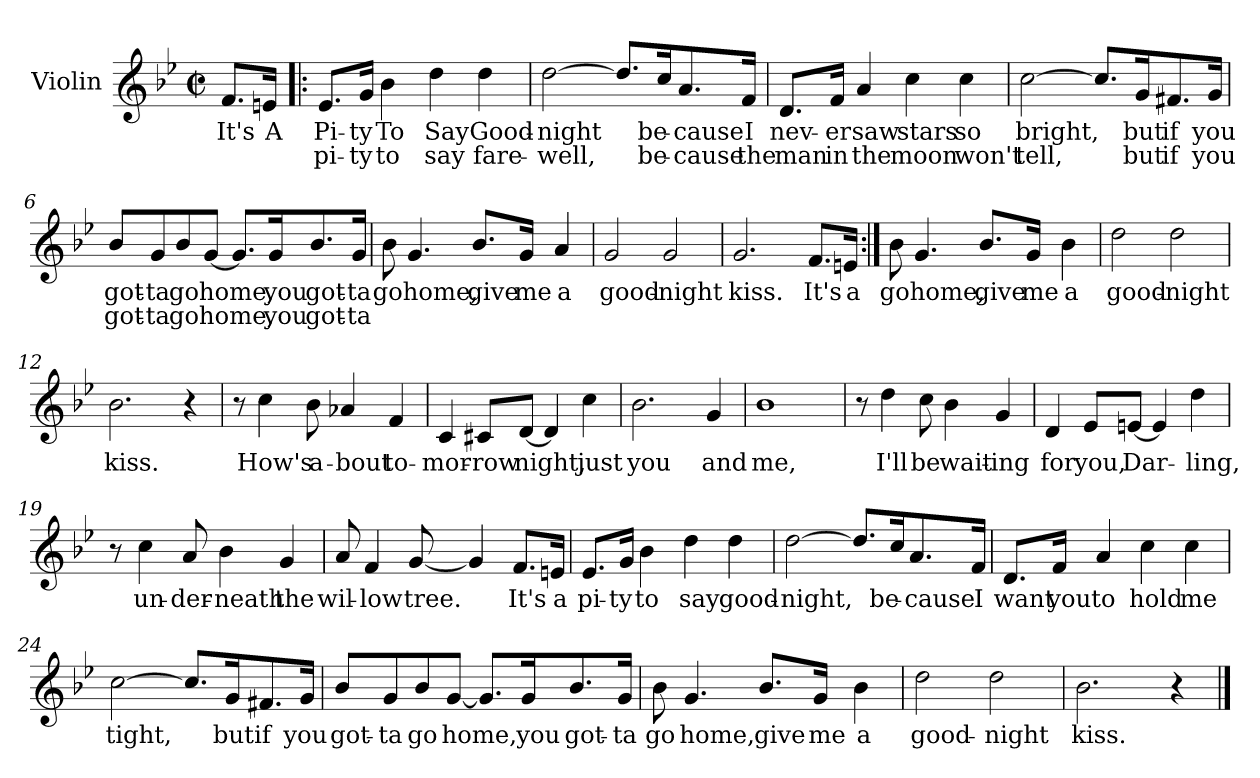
**kern	**text	**text
*part1	*part1	*part1
*staff1	*staff1	*staff1
*I"Violin	*	*
*I'Vln	*	*
*clefG2	*	*
*k[b-e-]	*	*
*B-:	*	*
*M2/2	*	*
*met(c|)	*	*
=1	=1	=1
8.f/L	It's	.
16en/Jk	A	.
=2!|:	=2!|:	=2!|:
8.e-/L	Pi-	pi-
16g/Jk	-ty	-ty
4b-\	To	to
4dd\	Say	say
4dd\	Good-	fare-
=3	=3	=3
[2dd\	-night	-well,
8.dd/L]	.	.
16cc/K	be-	be-
8.a/	-cause	-cause
16f/Jk	I	the
=4	=4	=4
8.d/L	nev-	man
16f/Jk	-er	in
4a/	saw	the
4cc\	stars	moon
4cc\	so	won't
!!LO:LB:g=z
=5	=5	=5
[2cc\	bright,	tell,
8.cc/L]	.	.
16g/K	but	but
8.f#X/	if	if
16g/Jk	you	you
=6	=6	=6
8b-/L	got-	got-
8g/	-ta	-ta
8b-/	go	go
[8g/J	home,	home,
8.g/L]	.	.
16g/K	you	you
8.b-/	got-	got-
16g/Jk	-ta	-ta
=7	=7	=7
8b-\	go	.
4.g/	home,	.
8.b-/L	give	.
16g/Jk	me	.
4a/	a	.
=8	=8	=8
2g/	good-	.
2g/	-night	.
!!LO:LB:g=z
=9	=9	=9
2.g/	kiss.	.
8.f/L	It's	.
16en/Jk	a	.
=10:|!	=10:|!	=10:|!
8b-\	go	.
4.g/	home,	.
8.b-/L	give	.
16g/Jk	me	.
4b-\	a	.
=11	=11	=11
2dd\	good-	.
2dd\	-night	.
=12	=12	=12
2.b-\	kiss.	.
4r	.	.
!!LO:LB:g=z
=13	=13	=13
8r	.	.
4cc\	How's	.
8b-\	a-	.
4a-X/	-bout	.
4f/	to-	.
=14	=14	=14
4c/	-mor-	.
8c#X/L	-row	.
[8d/J	night,	.
4d/]	.	.
4cc\	just	.
=15	=15	=15
2.b-\	you	.
4g/	and	.
=16	=16	=16
1b-	me,	.
!!LO:LB:g=z
=17	=17	=17
8r	.	.
4dd\	I'll	.
8cc\	be	.
4b-\	wait-	.
4g/	-ing	.
=18	=18	=18
4d/	for	.
8e-/L	you,	.
[8en/J	Dar-	.
4e/]	.	.
4dd\	-ling,	.
=19	=19	=19
8r	.	.
4cc\	un-	.
8a/	-der-	.
4b-\	-neath	.
4g/	the	.
=20	=20	=20
8a/	wil-	.
4f/	-low	.
[8g/	tree.	.
4g/]	.	.
8.f/L	It's	.
16en/Jk	a	.
!!LO:LB:g=z
=21	=21	=21
8.e-/L	pi-	.
16g/Jk	-ty	.
4b-\	to	.
4dd\	say	.
4dd\	good-	.
=22	=22	=22
[2dd\	-night,	.
8.dd/L]	.	.
16cc/K	be-	.
8.a/	-cause	.
16f/Jk	I	.
=23	=23	=23
8.d/L	want	.
16f/Jk	you	.
4a/	to	.
4cc\	hold	.
4cc\	me	.
=24	=24	=24
[2cc\	tight,	.
8.cc/L]	.	.
16g/K	but	.
8.f#X/	if	.
16g/Jk	you	.
!!LO:LB:g=z
=25	=25	=25
8b-/L	got-	.
8g/	-ta	.
8b-/	go	.
[8g/J	home,	.
8.g/L]	.	.
16g/K	you	.
8.b-/	got-	.
16g/Jk	-ta	.
=26	=26	=26
8b-\	go	.
4.g/	home,	.
8.b-/L	give	.
16g/Jk	me	.
4b-\	a	.
=27	=27	=27
2dd\	good-	.
2dd\	-night	.
=28	=28	=28
2.b-\	kiss.	.
4r	.	.
==	==	==
*-	*-	*-
